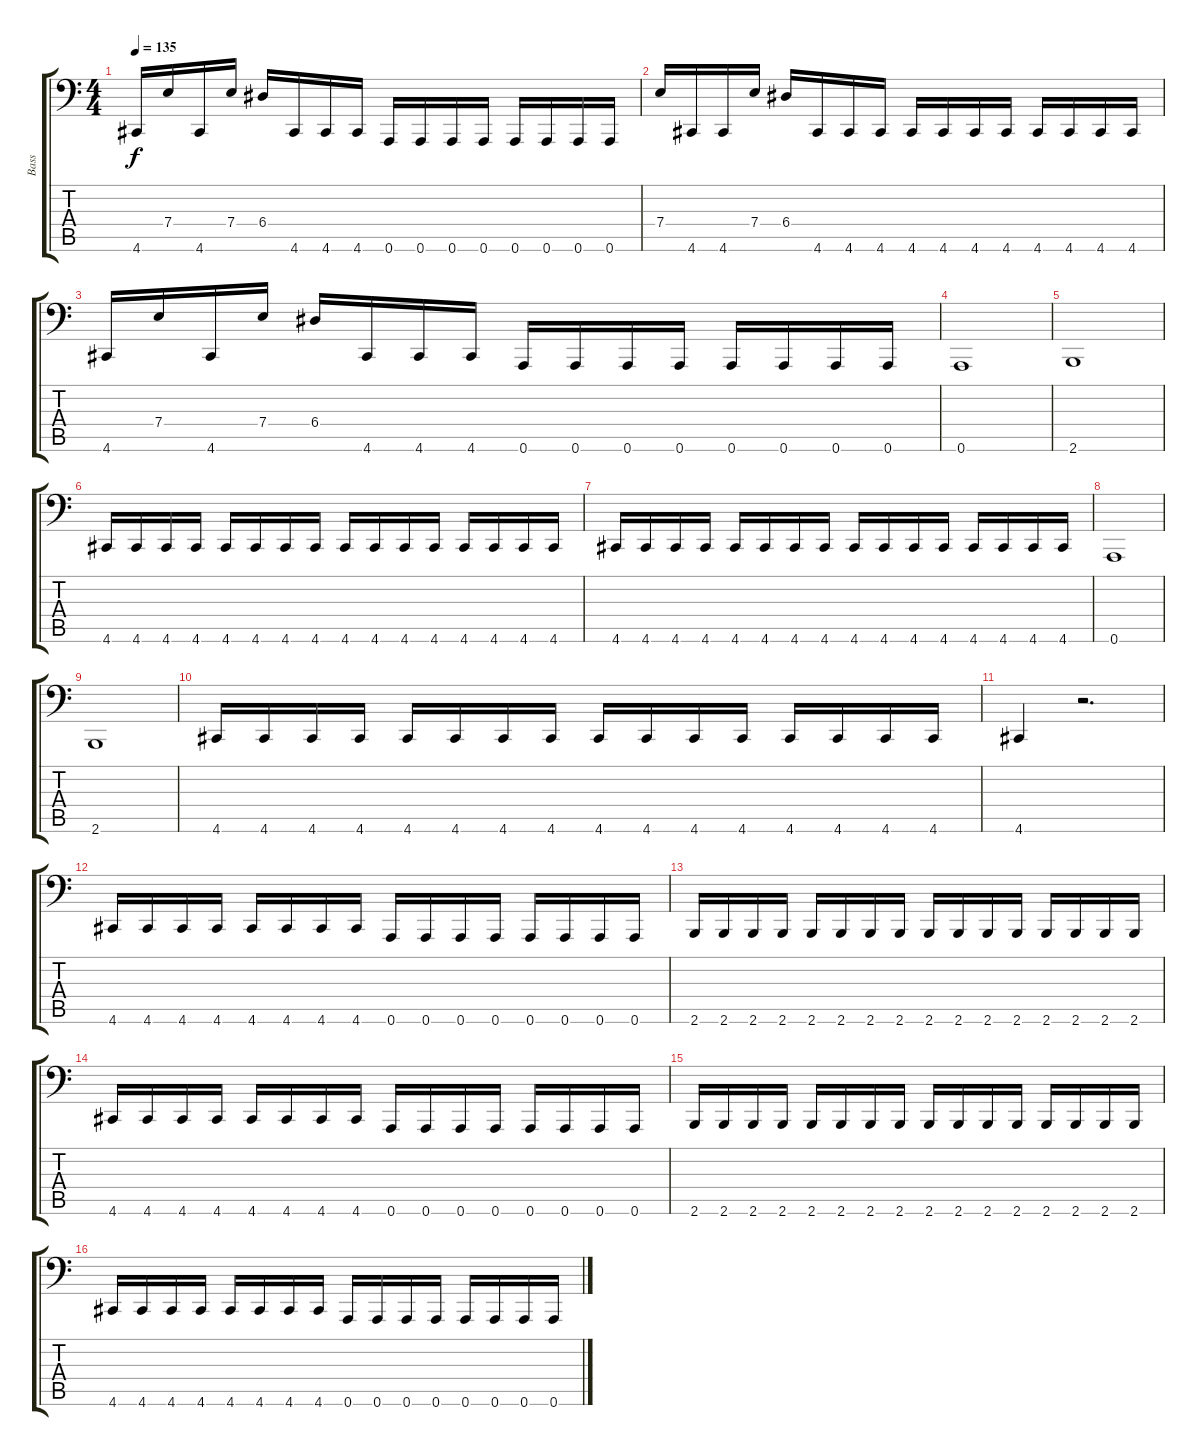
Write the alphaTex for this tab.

\track ("Bass" "Bass") {instrument electricbasspick}
\staff {score tabs}
\tuning (B2 Gb2 D2 A1 E1 A0) {hide}
\ts (4 4)
\tempo 135
\clef f4
\ks c
4.6.16{dy f} 7.4.16 4.6.16 7.4.16 6.4.16 4.6.16 4.6.16 4.6.16 0.6.16 0.6.16 0.6.16 0.6.16 0.6.16 0.6.16 0.6.16 0.6.16 |
7.4.16 4.6.16 4.6.16 7.4.16 6.4.16 4.6.16 4.6.16 4.6.16 4.6.16 4.6.16 4.6.16 4.6.16 4.6.16 4.6.16 4.6.16 4.6.16 |
4.6.16 7.4.16 4.6.16 7.4.16 6.4.16 4.6.16 4.6.16 4.6.16 0.6.16 0.6.16 0.6.16 0.6.16 0.6.16 0.6.16 0.6.16 0.6.16 |
0.6.1 |
2.6.1 |
4.6.16 4.6.16 4.6.16 4.6.16 4.6.16 4.6.16 4.6.16 4.6.16 4.6.16 4.6.16 4.6.16 4.6.16 4.6.16 4.6.16 4.6.16 4.6.16 |
4.6.16 4.6.16 4.6.16 4.6.16 4.6.16 4.6.16 4.6.16 4.6.16 4.6.16 4.6.16 4.6.16 4.6.16 4.6.16 4.6.16 4.6.16 4.6.16 |
0.6.1 |
2.6.1 |
4.6.16 4.6.16 4.6.16 4.6.16 4.6.16 4.6.16 4.6.16 4.6.16 4.6.16 4.6.16 4.6.16 4.6.16 4.6.16 4.6.16 4.6.16 4.6.16 |
4.6.4 r.2{d} |
4.6.16 4.6.16 4.6.16 4.6.16 4.6.16 4.6.16 4.6.16 4.6.16 0.6.16 0.6.16 0.6.16 0.6.16 0.6.16 0.6.16 0.6.16 0.6.16 |
2.6.16 2.6.16 2.6.16 2.6.16 2.6.16 2.6.16 2.6.16 2.6.16 2.6.16 2.6.16 2.6.16 2.6.16 2.6.16 2.6.16 2.6.16 2.6.16 |
4.6.16 4.6.16 4.6.16 4.6.16 4.6.16 4.6.16 4.6.16 4.6.16 0.6.16 0.6.16 0.6.16 0.6.16 0.6.16 0.6.16 0.6.16 0.6.16 |
2.6.16 2.6.16 2.6.16 2.6.16 2.6.16 2.6.16 2.6.16 2.6.16 2.6.16 2.6.16 2.6.16 2.6.16 2.6.16 2.6.16 2.6.16 2.6.16 |
4.6.16 4.6.16 4.6.16 4.6.16 4.6.16 4.6.16 4.6.16 4.6.16 0.6.16 0.6.16 0.6.16 0.6.16 0.6.16 0.6.16 0.6.16 0.6.16
